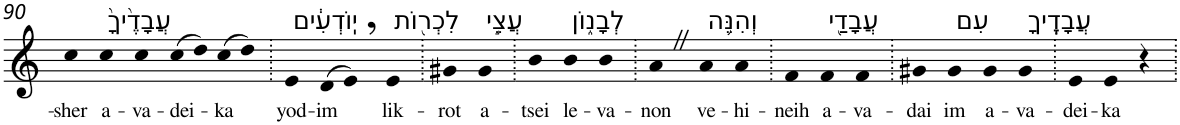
**kern	**text
*part1	*part1
*staff1	*staff1
*I"Piano	*
*I'Pno	*
!!LO:PB:g=z
*clefG2	*
*k[]	*
=90	=90
!	!LO:LY:b
4cc	-sher
!LO:TX:a:t=עֲבָדֶ֙יךָ֙	!
!	!LO:LY:b
4cc	a-
!	!LO:LY:b
4cc	-va-
!	!LO:LY:b
(>8cc	-dei-
8dd)	.
!	!LO:LY:b
(>8cc	-ka
8dd)	.
=91.	=91.
!LO:TX:a:t=יֽוֹדְעִ֔ים	!
!	!LO:LY:b
4e	yod-
!	!LO:LY:b
(>8d	-im
8e,)	.
!LO:TX:a:t=לִכְר֖וֹת	!
!	!LO:LY:b
4e	lik-
=92.	=92.
!	!LO:LY:b
4g#X	-rot
!LO:TX:a:t=עֲצֵ֣י	!
!	!LO:LY:b
4g#	a-
=93.	=93.
!	!LO:LY:b
4b	-tsei
!LO:TX:a:t=לְבָנ֑וֹן	!
!	!LO:LY:b
4b	le-
!	!LO:LY:b
4b	-va-
=94.	=94.
!	!LO:LY:b
4aZ	-non
!LO:TX:a:t=וְהִנֵּ֥ה	!
!	!LO:LY:b
4a	ve-
!	!LO:LY:b
4a	-hi-
=95.	=95.
!	!LO:LY:b
4f	-neih
!LO:TX:a:t=עֲבָדַ֖י	!
!	!LO:LY:b
4f	a-
!	!LO:LY:b
4f	-va-
=96.	=96.
!	!LO:LY:b
4g#X	-dai
!LO:TX:a:t=עִם	!
!	!LO:LY:b
4g#	im
!LO:TX:a:t=עֲבָדֶֽיךָ	!
!	!LO:LY:b
4g#	a-
!	!LO:LY:b
4g#	-va-
=97.	=97.
!	!LO:LY:b
4e	-dei-
!	!LO:LY:b
4e	-ka
4r	.
=.	=.
*-	*-
